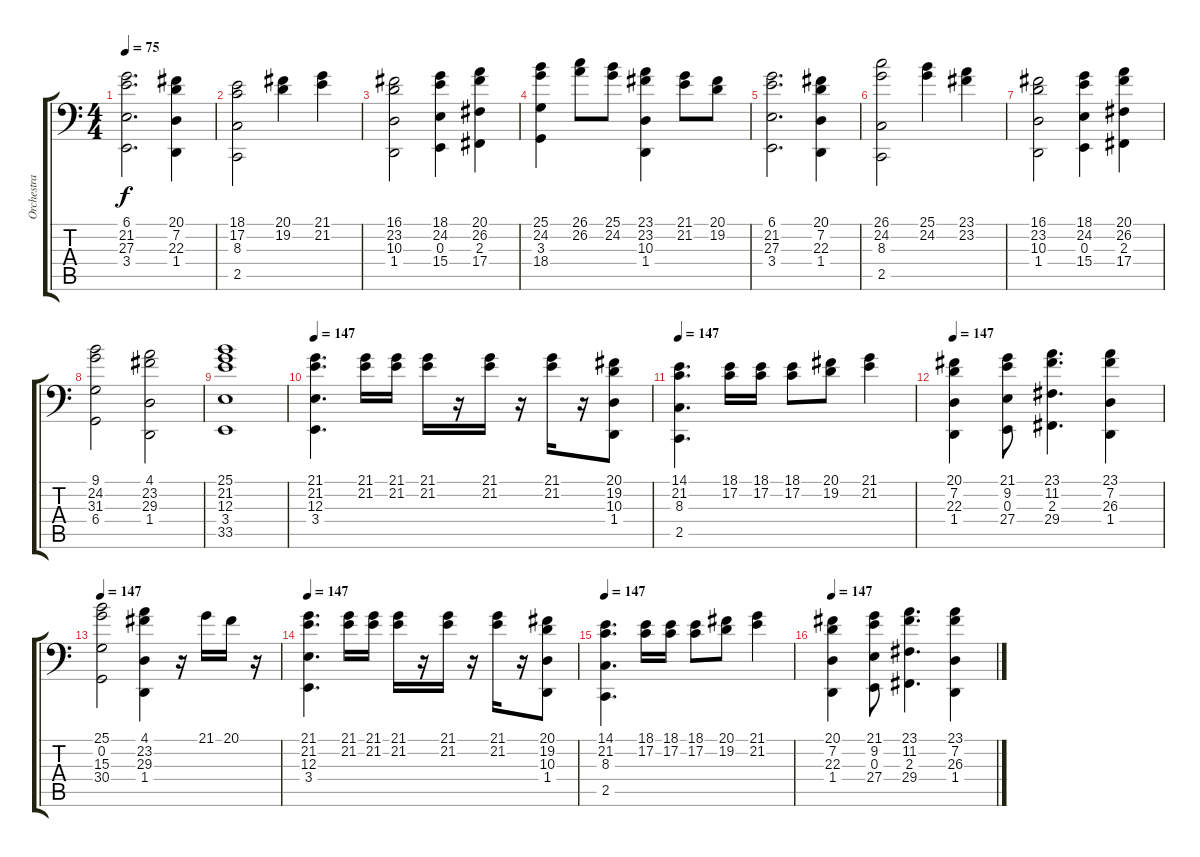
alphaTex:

\track ("Orchestra" "Orchestra") {instrument stringensemble1}
\staff {score tabs}
\tuning (Bb2 G2 E2 Db2 Bb1 G1) {hide}
\ts (4 4)
\tempo 75
\clef f4
\ks c
(6.1 21.2 27.3 3.4).2{d dy f instrument stringensemble1} (20.1 7.2 22.3 1.4).4 |
(18.1 17.2 8.3 2.5).2 (20.1 19.2).4 (21.1 21.2).4 |
(16.1 23.2 10.3 1.4).2 (18.1 24.2 0.3 15.4).4 (20.1 26.2 2.3 17.4).4 |
(25.1 24.2 3.3 18.4).4 (26.1 26.2).8 (25.1 24.2).8 (23.1 23.2 10.3 1.4).4 (21.1 21.2).8 (20.1 19.2).8 |
(6.1 21.2 27.3 3.4).2{d} (20.1 7.2 22.3 1.4).4 |
(26.1 24.2 8.3 2.5).2 (25.1 24.2).4 (23.1 23.2).4 |
(16.1 23.2 10.3 1.4).2 (18.1 24.2 0.3 15.4).4 (20.1 26.2 2.3 17.4).4 |
(9.1 24.2 31.3 6.4).2 (4.1 23.2 29.3 1.4).2 |
(25.1 21.2 12.3 3.4 33.5).1 |
\tempo 147
(21.1 21.2 12.3 3.4).4{d} (21.1 21.2).16 (21.1 21.2).16 (21.1 21.2).16 r.16 (21.1 21.2).16 r.16 (21.1 21.2).16 r.16 (20.1 19.2 10.3 1.4).8 |
\tempo 147
(14.1 21.2 8.3 2.5).4{d} (18.1 17.2).16 (18.1 17.2).16 (18.1 17.2).8 (20.1 19.2).8 (21.1 21.2).4 |
\tempo 147
(20.1 7.2 22.3 1.4).4 (21.1 9.2 0.3 27.4).8 (23.1 11.2 2.3 29.4).4{d} (23.1 7.2 26.3 1.4).4 |
\tempo 147
(25.1 0.2 15.3 30.4).2 (4.1 23.2 29.3 1.4).4 r.16 21.1.16 20.1.16 r.16 |
\tempo 147
(21.1 21.2 12.3 3.4).4{d} (21.1 21.2).16 (21.1 21.2).16 (21.1 21.2).16 r.16 (21.1 21.2).16 r.16 (21.1 21.2).16 r.16 (20.1 19.2 10.3 1.4).8 |
\tempo 147
(14.1 21.2 8.3 2.5).4{d} (18.1 17.2).16 (18.1 17.2).16 (18.1 17.2).8 (20.1 19.2).8 (21.1 21.2).4 |
\tempo 147
(20.1 7.2 22.3 1.4).4 (21.1 9.2 0.3 27.4).8 (23.1 11.2 2.3 29.4).4{d} (23.1 7.2 26.3 1.4).4
